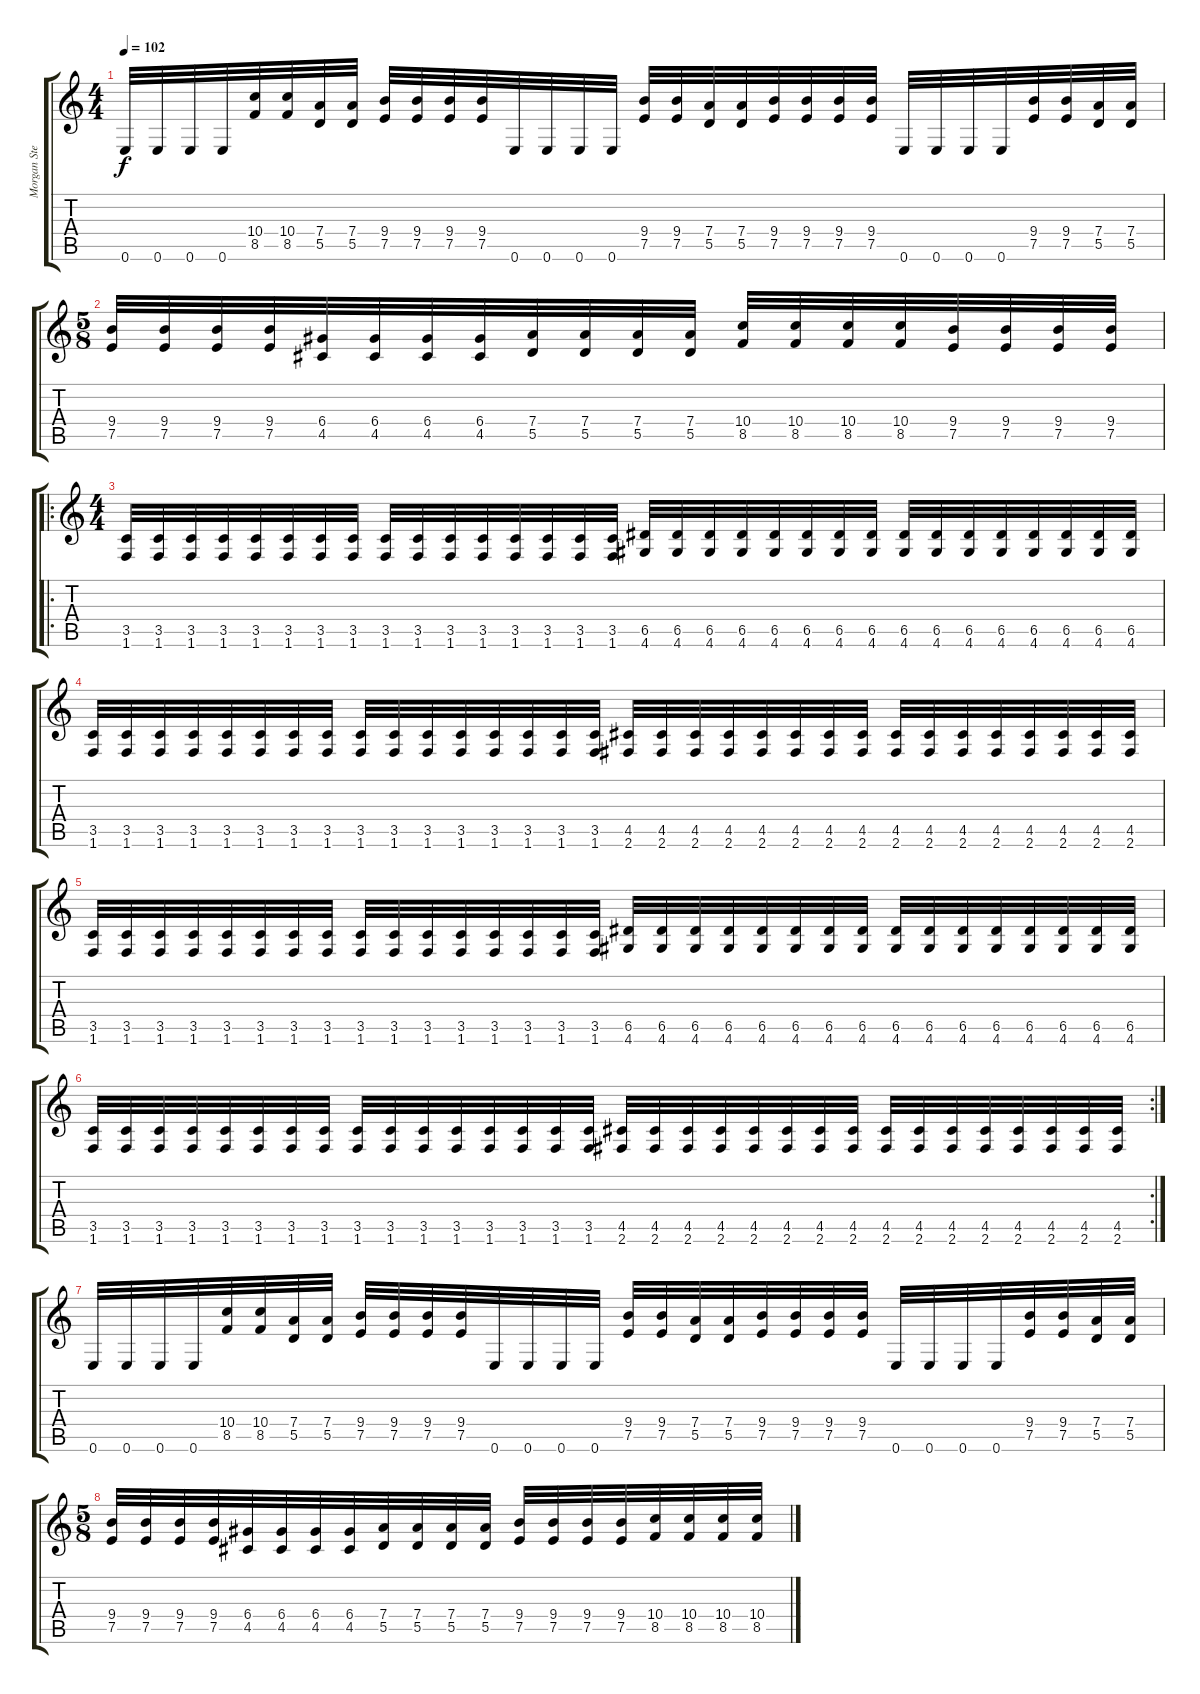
\track ("Morgan Steinmeyer Håkansson 2" "Morgan Ste") {instrument distortionguitar}
\staff {score tabs}
\tuning (E4 B3 G3 D3 A2 E2) {hide}
\ts (4 4)
\tempo 102
\clef g2
\ks c
0.6.32{dy f} 0.6.32 0.6.32 0.6.32 (10.4 8.5).32 (10.4 8.5).32 (7.4 5.5).32 (7.4 5.5).32 (9.4 7.5).32 (9.4 7.5).32 (9.4 7.5).32 (9.4 7.5).32 0.6.32 0.6.32 0.6.32 0.6.32 (9.4 7.5).32 (9.4 7.5).32 (7.4 5.5).32 (7.4 5.5).32 (9.4 7.5).32 (9.4 7.5).32 (9.4 7.5).32 (9.4 7.5).32 0.6.32 0.6.32 0.6.32 0.6.32 (9.4 7.5).32 (9.4 7.5).32 (7.4 5.5).32 (7.4 5.5).32 |
\ts (5 8)
(9.4 7.5).32 (9.4 7.5).32 (9.4 7.5).32 (9.4 7.5).32 (6.4 4.5).32 (6.4 4.5).32 (6.4 4.5).32 (6.4 4.5).32 (7.4 5.5).32 (7.4 5.5).32 (7.4 5.5).32 (7.4 5.5).32 (10.4 8.5).32 (10.4 8.5).32 (10.4 8.5).32 (10.4 8.5).32 (9.4 7.5).32 (9.4 7.5).32 (9.4 7.5).32 (9.4 7.5).32 |
\ro
\ts (4 4)
(3.5 1.6).32 (3.5 1.6).32 (3.5 1.6).32 (3.5 1.6).32 (3.5 1.6).32 (3.5 1.6).32 (3.5 1.6).32 (3.5 1.6).32 (3.5 1.6).32 (3.5 1.6).32 (3.5 1.6).32 (3.5 1.6).32 (3.5 1.6).32 (3.5 1.6).32 (3.5 1.6).32 (3.5 1.6).32 (6.5 4.6).32 (6.5 4.6).32 (6.5 4.6).32 (6.5 4.6).32 (6.5 4.6).32 (6.5 4.6).32 (6.5 4.6).32 (6.5 4.6).32 (6.5 4.6).32 (6.5 4.6).32 (6.5 4.6).32 (6.5 4.6).32 (6.5 4.6).32 (6.5 4.6).32 (6.5 4.6).32 (6.5 4.6).32 |
(3.5 1.6).32 (3.5 1.6).32 (3.5 1.6).32 (3.5 1.6).32 (3.5 1.6).32 (3.5 1.6).32 (3.5 1.6).32 (3.5 1.6).32 (3.5 1.6).32 (3.5 1.6).32 (3.5 1.6).32 (3.5 1.6).32 (3.5 1.6).32 (3.5 1.6).32 (3.5 1.6).32 (3.5 1.6).32 (4.5 2.6).32 (4.5 2.6).32 (4.5 2.6).32 (4.5 2.6).32 (4.5 2.6).32 (4.5 2.6).32 (4.5 2.6).32 (4.5 2.6).32 (4.5 2.6).32 (4.5 2.6).32 (4.5 2.6).32 (4.5 2.6).32 (4.5 2.6).32 (4.5 2.6).32 (4.5 2.6).32 (4.5 2.6).32 |
(3.5 1.6).32 (3.5 1.6).32 (3.5 1.6).32 (3.5 1.6).32 (3.5 1.6).32 (3.5 1.6).32 (3.5 1.6).32 (3.5 1.6).32 (3.5 1.6).32 (3.5 1.6).32 (3.5 1.6).32 (3.5 1.6).32 (3.5 1.6).32 (3.5 1.6).32 (3.5 1.6).32 (3.5 1.6).32 (6.5 4.6).32 (6.5 4.6).32 (6.5 4.6).32 (6.5 4.6).32 (6.5 4.6).32 (6.5 4.6).32 (6.5 4.6).32 (6.5 4.6).32 (6.5 4.6).32 (6.5 4.6).32 (6.5 4.6).32 (6.5 4.6).32 (6.5 4.6).32 (6.5 4.6).32 (6.5 4.6).32 (6.5 4.6).32 |
\rc 2
(3.5 1.6).32 (3.5 1.6).32 (3.5 1.6).32 (3.5 1.6).32 (3.5 1.6).32 (3.5 1.6).32 (3.5 1.6).32 (3.5 1.6).32 (3.5 1.6).32 (3.5 1.6).32 (3.5 1.6).32 (3.5 1.6).32 (3.5 1.6).32 (3.5 1.6).32 (3.5 1.6).32 (3.5 1.6).32 (4.5 2.6).32 (4.5 2.6).32 (4.5 2.6).32 (4.5 2.6).32 (4.5 2.6).32 (4.5 2.6).32 (4.5 2.6).32 (4.5 2.6).32 (4.5 2.6).32 (4.5 2.6).32 (4.5 2.6).32 (4.5 2.6).32 (4.5 2.6).32 (4.5 2.6).32 (4.5 2.6).32 (4.5 2.6).32 |
0.6.32 0.6.32 0.6.32 0.6.32 (10.4 8.5).32 (10.4 8.5).32 (7.4 5.5).32 (7.4 5.5).32 (9.4 7.5).32 (9.4 7.5).32 (9.4 7.5).32 (9.4 7.5).32 0.6.32 0.6.32 0.6.32 0.6.32 (9.4 7.5).32 (9.4 7.5).32 (7.4 5.5).32 (7.4 5.5).32 (9.4 7.5).32 (9.4 7.5).32 (9.4 7.5).32 (9.4 7.5).32 0.6.32 0.6.32 0.6.32 0.6.32 (9.4 7.5).32 (9.4 7.5).32 (7.4 5.5).32 (7.4 5.5).32 |
\ts (5 8)
(9.4 7.5).32 (9.4 7.5).32 (9.4 7.5).32 (9.4 7.5).32 (6.4 4.5).32 (6.4 4.5).32 (6.4 4.5).32 (6.4 4.5).32 (7.4 5.5).32 (7.4 5.5).32 (7.4 5.5).32 (7.4 5.5).32 (9.4 7.5).32 (9.4 7.5).32 (9.4 7.5).32 (9.4 7.5).32 (10.4 8.5).32 (10.4 8.5).32 (10.4 8.5).32 (10.4 8.5).32
